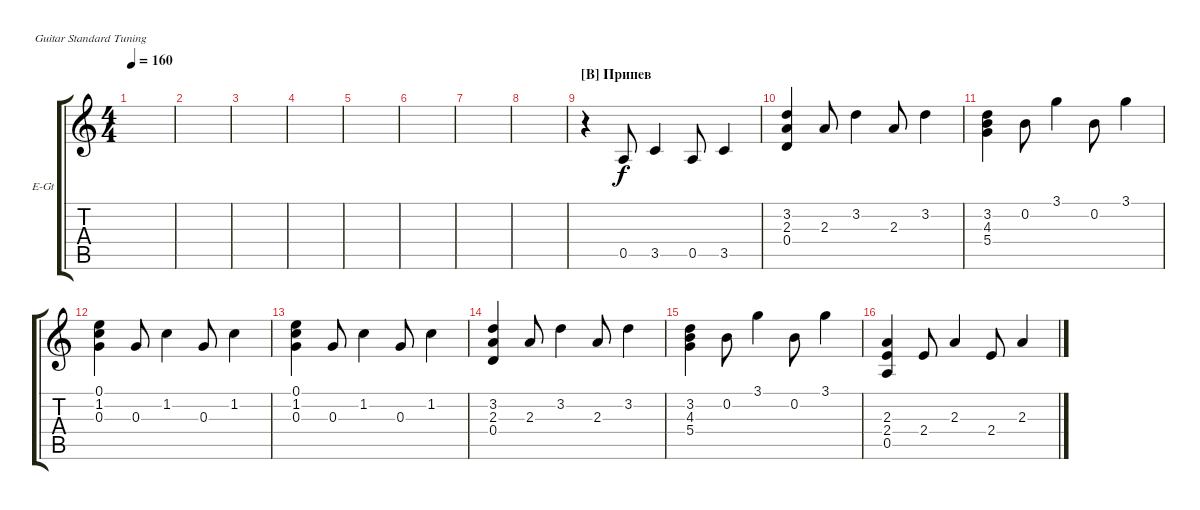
\defaultSystemsLayout 4
\bracketExtendMode groupsimilarinstruments
\firstSystemTrackNameOrientation horizontal
\otherSystemsTrackNameOrientation horizontal
\track ("Electric Guitar" "E-Gt") {instrument distortionguitar}
\staff {score tabs}
\tuning (E4 B3 G3 D3 A2 E2)
\ts (4 4)
\tempo 160
\clef g2
\ks c
|
|
|
|
|
|
|
|
\section ("B" "Припев")
r.4 0.5.8 3.5.4 0.5.8 3.5.4 |
(3.2 2.3 0.4).4 2.3.8 3.2.4 2.3.8 3.2.4 |
(3.2 4.3 5.4).4 0.2.8 3.1.4 0.2.8 3.1.4 |
(0.1 1.2 0.3).4 0.3.8 1.2.4 0.3.8 1.2.4 |
(0.1 1.2 0.3).4 0.3.8 1.2.4 0.3.8 1.2.4 |
(3.2 2.3 0.4).4 2.3.8 3.2.4 2.3.8 3.2.4 |
(3.2 4.3 5.4).4 0.2.8 3.1.4 0.2.8 3.1.4 |
(2.3 2.4 0.5).4 2.4.8 2.3.4 2.4.8 2.3.4
